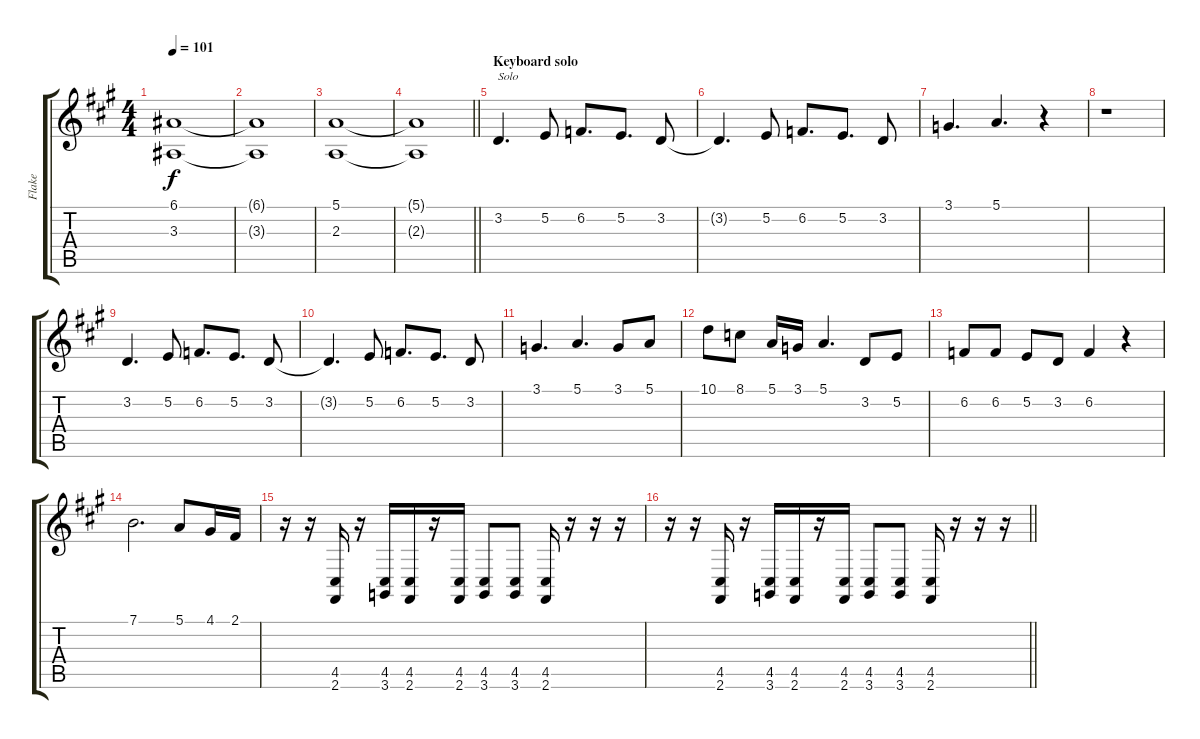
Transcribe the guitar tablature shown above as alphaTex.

\track ("Flake" "Flake") {instrument lead8bassandlead}
\staff {score tabs}
\tuning (E4 B3 G3 D3 A2 E2) {hide}
\ts (4 4)
\tempo 101
\clef g2
\ks f#minor
(6.1 3.3).1{dy f instrument pad7halo} |
(6.1{t} 3.3{t}).1 |
(5.1 2.3).1{instrument pad7halo} |
\barLineRight lightlight
(5.1{t} 2.3{t}).1 |
\section ("" "Keyboard solo")
3.2.4{d txt "Solo" instrument lead8bassandlead} 5.2.8 6.2.8{d} 5.2.8{d} 3.2.8 |
3.2{t}.4{d} 5.2.8 6.2.8{d} 5.2.8{d} 3.2.8 |
3.1.4{d} 5.1.4{d} r.4 |
r.1 |
3.2.4{d} 5.2.8 6.2.8{d} 5.2.8{d} 3.2.8 |
3.2{t}.4{d} 5.2.8 6.2.8{d} 5.2.8{d} 3.2.8 |
3.1.4{d} 5.1.4{d} 3.1.8 5.1.8 |
10.1.8 8.1.8 5.1.16 3.1.16 5.1.4{d} 3.2.8 5.2.8 |
6.2.8 6.2.8 5.2.8 3.2.8 6.2.4 r.4 |
7.1.2{d} 5.1.8 4.1.16 2.1.16 |
r.16 r.16 (4.5 2.6).16 r.16 (4.5 3.6).16 (4.5 2.6).16 r.16 (4.5 2.6).16 (4.5 3.6).8 (4.5 3.6).8 (4.5 2.6).16 r.16 r.16 r.16 |
\barLineRight lightlight
r.16 r.16 (4.5 2.6).16 r.16 (4.5 3.6).16 (4.5 2.6).16 r.16 (4.5 2.6).16 (4.5 3.6).8 (4.5 3.6).8 (4.5 2.6).16 r.16 r.16 r.16
